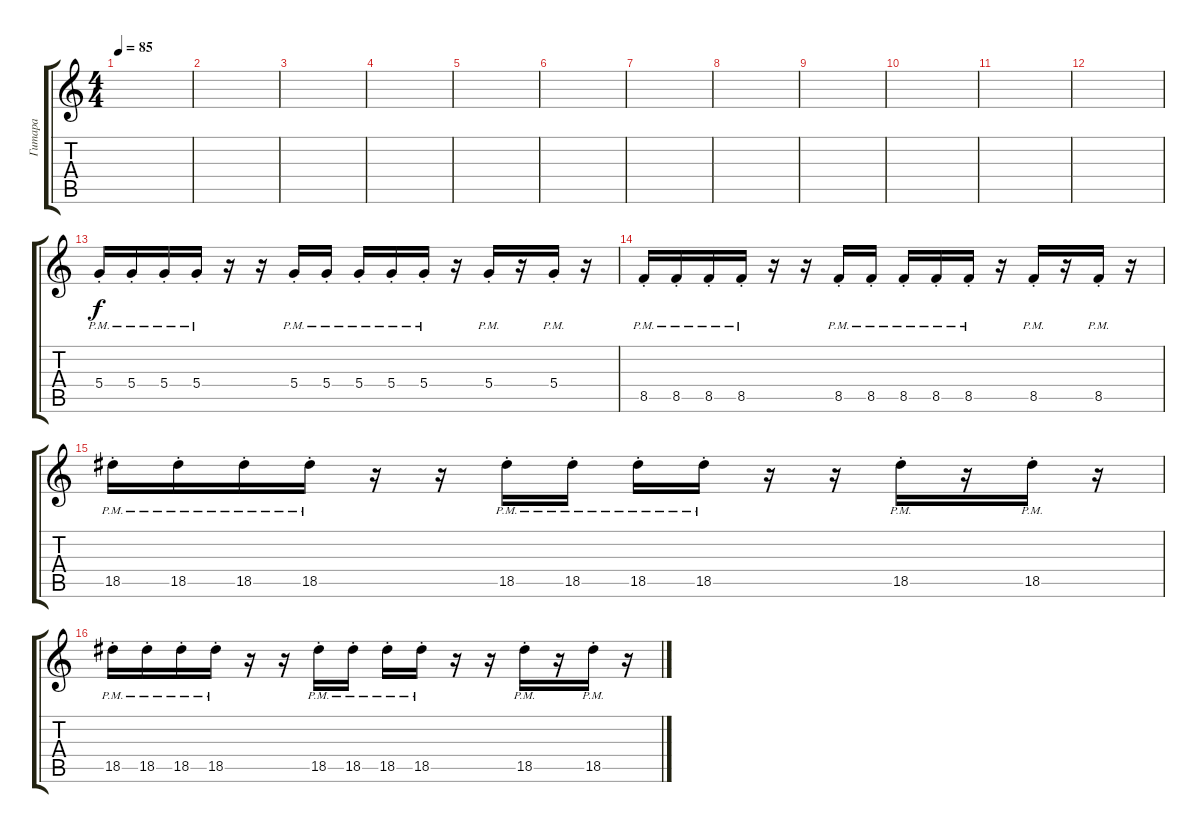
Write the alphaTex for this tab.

\track ("Гитара" "Гитара") {instrument acousticguitarnylon}
\staff {score tabs}
\tuning (E4 B3 G3 D3 A2 E2) {hide}
\ts (4 4)
\tempo 85
\clef g2
\ks c
|
|
|
|
|
|
|
|
|
|
|
|
5.4{pm st}.16 5.4{pm st}.16 5.4{pm st}.16 5.4{pm st}.16 r.16 r.16 5.4{pm st}.16 5.4{pm st}.16 5.4{pm st}.16 5.4{pm st}.16 5.4{pm st}.16 r.16 5.4{pm st}.16 r.16 5.4{pm st}.16 r.16 |
8.5{pm st}.16 8.5{pm st}.16 8.5{pm st}.16 8.5{pm st}.16 r.16 r.16 8.5{pm st}.16 8.5{pm st}.16 8.5{pm st}.16 8.5{pm st}.16 8.5{pm st}.16 r.16 8.5{pm st}.16 r.16 8.5{pm st}.16 r.16 |
18.5{pm st}.16 18.5{pm st}.16 18.5{pm st}.16 18.5{pm st}.16 r.16 r.16 18.5{pm st}.16 18.5{pm st}.16 18.5{pm st}.16 18.5{pm st}.16 r.16 r.16 18.5{pm st}.16 r.16 18.5{pm st}.16 r.16 |
18.5{pm st}.16 18.5{pm st}.16 18.5{pm st}.16 18.5{pm st}.16 r.16 r.16 18.5{pm st}.16 18.5{pm st}.16 18.5{pm st}.16 18.5{pm st}.16 r.16 r.16 18.5{pm st}.16 r.16 18.5{pm st}.16 r.16
